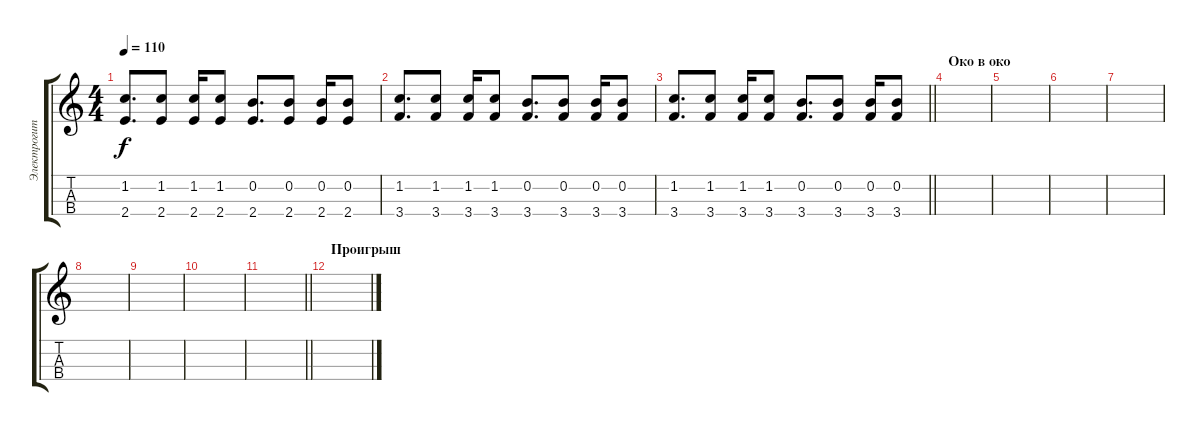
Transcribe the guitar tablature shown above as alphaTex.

\track ("Электрогитара (clean)" "Электрогит") {instrument electricguitarclean}
\staff {score tabs}
\tuning (E4 B3 G3 D3) {hide}
\ts (4 4)
\tempo 110
\clef g2
\ks c
(1.2 2.4).8{d dy f} (1.2 2.4).8 (1.2 2.4).16 (1.2 2.4).8 (0.2 2.4).8{d} (0.2 2.4).8 (0.2 2.4).16 (0.2 2.4).8 |
(1.2 3.4).8{d} (1.2 3.4).8 (1.2 3.4).16 (1.2 3.4).8 (0.2 3.4).8{d} (0.2 3.4).8 (0.2 3.4).16 (0.2 3.4).8 |
\barLineRight lightlight
(1.2 3.4).8{d} (1.2 3.4).8 (1.2 3.4).16 (1.2 3.4).8 (0.2 3.4).8{d} (0.2 3.4).8 (0.2 3.4).16 (0.2 3.4).8 |
\section ("" "Око в око")
|
|
|
|
|
|
|
\barLineRight lightlight
|
\section ("" "Проигрыш")
